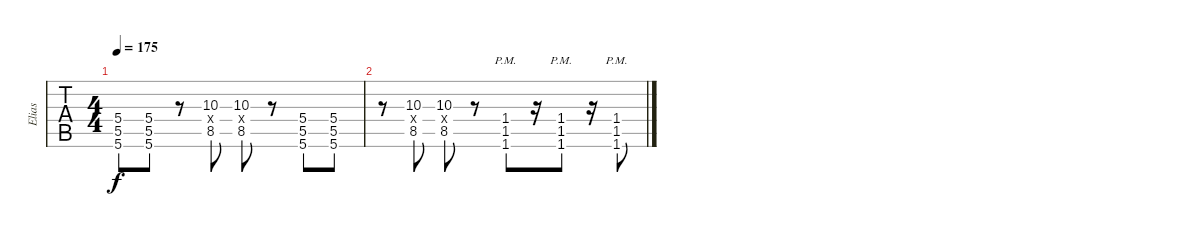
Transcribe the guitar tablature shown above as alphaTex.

\track ("Elias" "Elias") {instrument distortionguitar}
\staff {tabs}
\tuning (E4 B3 G3 D3 A2 D2) {hide}
\ts (4 4)
\tempo 175
\clef g2
\ks c
(5.4 5.5 5.6).8{dy f} (5.4 5.5 5.6).8 r.8 (10.3 0.4{x} 8.5).8 (10.3 0.4{x} 8.5).8 r.8 (5.4 5.5 5.6).8 (5.4 5.5 5.6).8 |
r.8 (10.3 0.4{x} 8.5).8 (10.3 0.4{x} 8.5).8 r.8 (1.4{pm} 1.5{pm} 1.6{pm}).8 r.16 (1.4{pm} 1.5{pm} 1.6{pm}).8 r.16 (1.4{pm} 1.5{pm} 1.6{pm}).8
